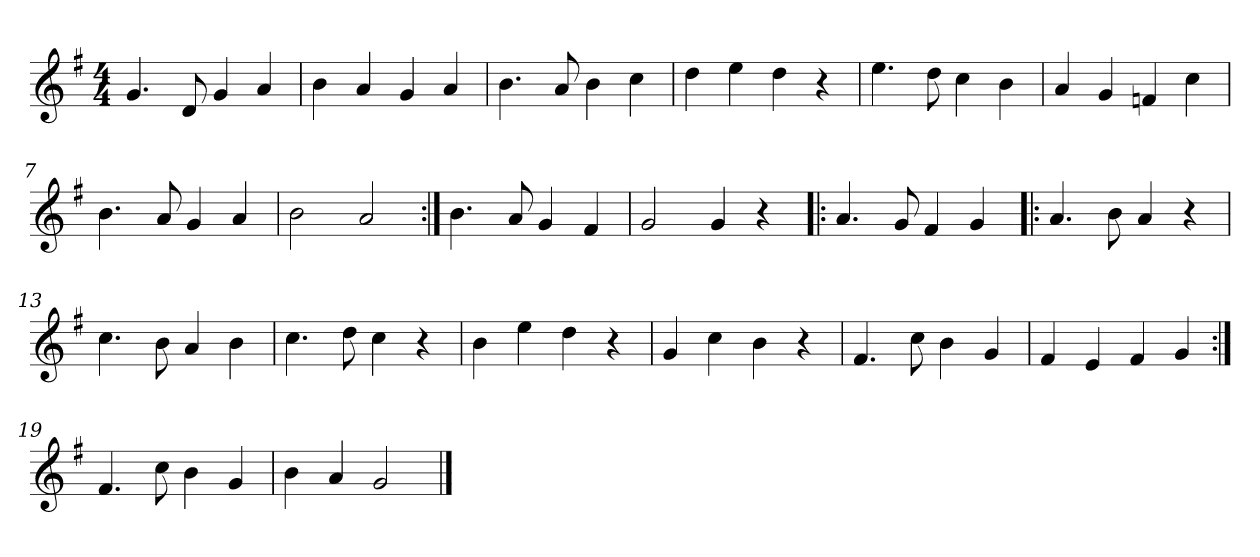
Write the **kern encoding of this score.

**kern
*part1
*staff1
*clefG2
*k[f#]
*G:
*M4/4
=1
4.g
8d
4g
4a
=2
4b
4a
4g
4a
=3
4.b
8a
4b
4cc
=4
4dd
4ee
4dd
4r
=5
4.ee
8dd
4cc
4b
=6
4a
4g
4fn
4cc
=7
4.b
8a
4g
4a
=8
2b
2a
=9:|!
4.b
8a
4g
4f#
=10
2g
4g
4r
=11|!:
4.a
8g
4f#
4g
=12
4.a
8b
4a
4r
=13
4.cc
8b
4a
4b
=14
4.cc
8dd
4cc
4r
=15
4b
4ee
4dd
4r
=16
4g
4cc
4b
4r
=17
4.f#
8cc
4b
4g
=18
4f#
4e
4f#
4g
=19:|!
4.f#
8cc
4b
4g
=20
4b
4a
2g
==
*-
